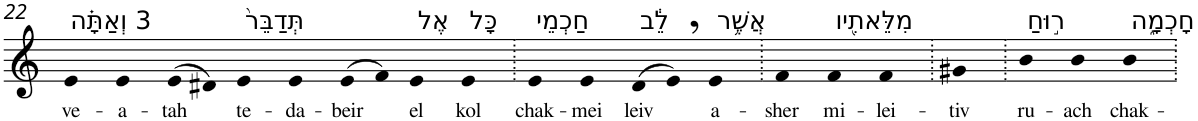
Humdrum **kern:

**kern	**text
*part1	*part1
*staff1	*staff1
*I"Piano	*
*I'Pno	*
!!LO:PB:g=z
*clefG2	*
*k[]	*
=22	=22
!LO:TX:a:t=3 וְאַתָּ֗ה	!
!	!LO:LY:b
4e	ve-
!	!LO:LY:b
4e	-a-
!	!LO:LY:b
(>8e	-tah
8d#X)	.
!LO:TX:a:t=תְּדַבֵּר֙	!
!	!LO:LY:b
4e	te-
!	!LO:LY:b
4e	-da-
!	!LO:LY:b
(>8e	-beir
8f)	.
!LO:TX:a:t=אֶל	!
!	!LO:LY:b
4e	el
!LO:TX:a:t=כָּל	!
!	!LO:LY:b
4e	kol
=23.	=23.
!LO:TX:a:t=חַכְמֵי	!
!	!LO:LY:b
4e	chak-
!	!LO:LY:b
4e	-mei
!LO:TX:a:t=לֵ֔ב	!
!	!LO:LY:b
(>8d	leiv
8e,)	.
!LO:TX:a:t=אֲשֶׁ֥ר	!
!	!LO:LY:b
4e	a-
=24.	=24.
!	!LO:LY:b
4f	-sher
!LO:TX:a:t=מִלֵּאתִ֖יו	!
!	!LO:LY:b
4f	mi-
!	!LO:LY:b
4f	-lei-
=25.	=25.
!	!LO:LY:b
4g#X	-tiv
=26.	=26.
!LO:TX:a:t=ר֣וּחַ	!
!	!LO:LY:b
4b	ru-
!	!LO:LY:b
4b	-ach
!LO:TX:a:t=חָכְמָ֑ה	!
!	!LO:LY:b
4b	chak-
=.	=.
*-	*-
